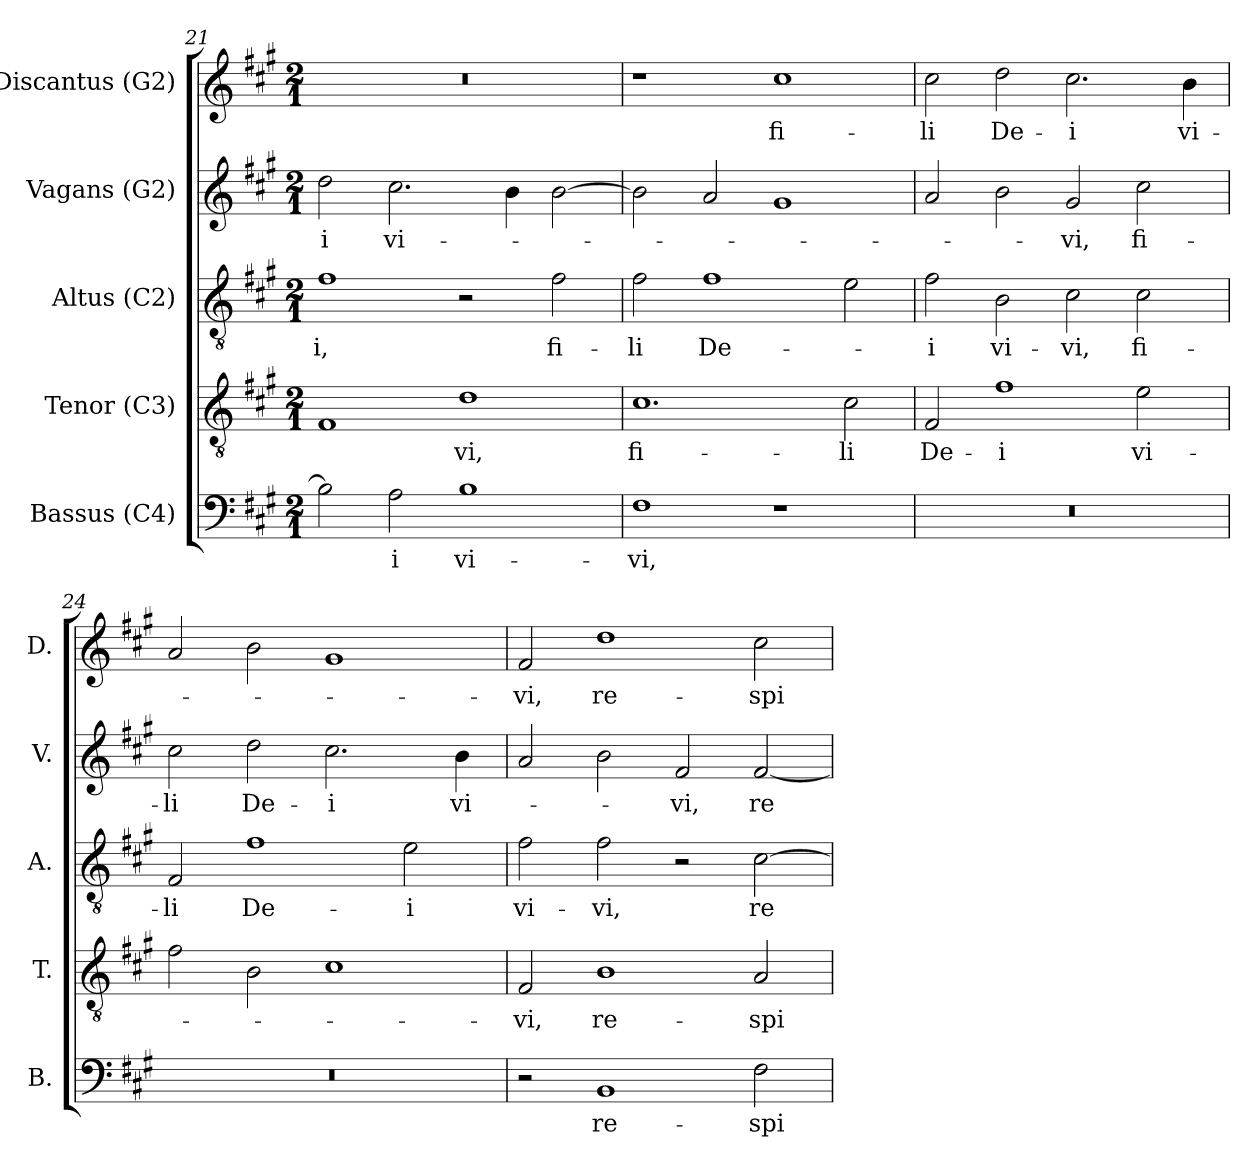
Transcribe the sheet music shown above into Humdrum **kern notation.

**kern	**text	**kern	**text	**kern	**text	**kern	**text	**kern	**text
*part5	*part5	*part4	*part4	*part3	*part3	*part2	*part2	*part1	*part1
*staff5	*staff5	*staff4	*staff4	*staff3	*staff3	*staff2	*staff2	*staff1	*staff1
*I"Bassus (C4)	*	*I"Tenor (C3)	*	*I"Altus (C2)	*	*I"Vagans (G2)	*	*I"Discantus (G2)	*
*I'B.	*	*I'T.	*	*I'A.	*	*I'V.	*	*I'D.	*
!!LO:LB:g=z
*clefF4	*	*clefGv2	*	*clefGv2	*	*clefG2	*	*clefG2	*
*	*	*ITrd7c12	*	*ITrd7c12	*	*ITrd7c12	*	*	*
*k[f#c#g#]	*	*k[f#c#g#]	*	*k[f#c#g#]	*	*k[f#c#g#]	*	*k[f#c#g#]	*
*A:	*	*A:	*	*A:	*	*A:	*	*A:	*
*M2/1	*	*M2/1	*	*M2/1	*	*M2/1	*	*M2/1	*
=21	=21	=21	=21	=21	=21	=21	=21	=21	=21
!	!	!	!	!	!LO:LY:b:color=#000000	!	!	!	!
!	!	!	!	!	!	!	!LO:LY:b:color=#000000	!LO:N:vis=1	!
2Bi\]	.	1FF#i	.	1F#i	-i,	2di\	-i	0r	.
!	!LO:LY:b:color=#000000	!	!	!	!	!	!	!	!
!	!	!	!	!	!	!	!LO:LY:b:color=#000000	!	!
2Ai\	-i	.	.	.	.	2.c#i\	vi-	.	.
!	!LO:LY:b:color=#000000	!	!	!	!	!	!	!	!
!	!	!	!LO:LY:b:color=#000000	!	!	!	!	!	!
1Bi	vi-	1Di	-vi,	2r	.	.	.	.	.
.	.	.	.	.	.	4Bi\	.	.	.
!	!	!	!	!	!LO:LY:b:color=#000000	!	!	!	!
.	.	.	.	2F#i\	fi-	[2Bi\	.	.	.
=22	=22	=22	=22	=22	=22	=22	=22	=22	=22
!	!LO:LY:b:color=#000000	!	!	!	!	!	!	!	!
!	!	!	!LO:LY:b:color=#000000	!	!	!	!	!	!
!	!	!	!	!	!LO:LY:b:color=#000000	!	!	!	!
1F#i	-vi,	1.C#i	fi-	2F#i\	-li	2Bi\]	.	1r	.
!	!	!	!	!	!LO:LY:b:color=#000000	!	!	!	!
.	.	.	.	1F#i	De-	2Ai/	.	.	.
!	!	!	!	!	!	!	!	!	!LO:LY:b:color=#000000
1r	.	.	.	.	.	1G#i	.	1cc#i	fi-
!	!	!	!LO:LY:b:color=#000000	!	!	!	!	!	!
.	.	2C#i\	-li	2Ei\	.	.	.	.	.
=23	=23	=23	=23	=23	=23	=23	=23	=23	=23
!LO:N:vis=1	!	!	!	!	!	!	!	!	!
!	!	!	!LO:LY:b:color=#000000	!	!	!	!	!	!
!	!	!	!	!	!LO:LY:b:color=#000000	!	!	!	!
!	!	!	!	!	!	!	!	!	!LO:LY:b:color=#000000
0r	.	2FF#i/	De-	2F#i\	-i	2Ai/	.	2cc#i\	-li
!	!	!	!LO:LY:b:color=#000000	!	!	!	!	!	!
!	!	!	!	!	!LO:LY:b:color=#000000	!	!	!	!
!	!	!	!	!	!	!	!	!	!LO:LY:b:color=#000000
.	.	1F#i	-i	2BBi\	vi-	2Bi\	.	2ddi\	De-
!	!	!	!	!	!LO:LY:b:color=#000000	!	!	!	!
!	!	!	!	!	!	!	!LO:LY:b:color=#000000	!	!
!	!	!	!	!	!	!	!	!	!LO:LY:b:color=#000000
.	.	.	.	2C#i\	-vi,	2G#i/	-vi,	2.cc#i\	-i
!	!	!	!LO:LY:b:color=#000000	!	!	!	!	!	!
!	!	!	!	!	!LO:LY:b:color=#000000	!	!	!	!
!	!	!	!	!	!	!	!LO:LY:b:color=#000000	!	!
.	.	2Ei\	vi-	2C#i\	fi-	2c#i\	fi-	.	.
!	!	!	!	!	!	!	!	!	!LO:LY:b:color=#000000
.	.	.	.	.	.	.	.	4bi\	vi-
=24	=24	=24	=24	=24	=24	=24	=24	=24	=24
!LO:N:vis=1	!	!	!	!	!	!	!	!	!
!	!	!	!	!	!LO:LY:b:color=#000000	!	!	!	!
!	!	!	!	!	!	!	!LO:LY:b:color=#000000	!	!
0r	.	2F#i\	.	2FF#i/	-li	2c#i\	-li	2ai/	.
!	!	!	!	!	!LO:LY:b:color=#000000	!	!	!	!
!	!	!	!	!	!	!	!LO:LY:b:color=#000000	!	!
.	.	2BBi\	.	1F#i	De-	2di\	De-	2bi\	.
!	!	!	!	!	!	!	!LO:LY:b:color=#000000	!	!
.	.	1C#i	.	.	.	2.c#i\	-i	1g#i	.
!	!	!	!	!	!LO:LY:b:color=#000000	!	!	!	!
.	.	.	.	2Ei\	-i	.	.	.	.
!	!	!	!	!	!	!	!LO:LY:b:color=#000000	!	!
.	.	.	.	.	.	4Bi\	vi-	.	.
=25	=25	=25	=25	=25	=25	=25	=25	=25	=25
!	!	!	!LO:LY:b:color=#000000	!	!	!	!	!	!
!	!	!	!	!	!LO:LY:b:color=#000000	!	!	!	!
!	!	!	!	!	!	!	!	!	!LO:LY:b:color=#000000
2r	.	2FF#i/	-vi,	2F#i\	vi-	2Ai/	.	2f#i/	-vi,
!	!LO:LY:b:color=#000000	!	!	!	!	!	!	!	!
!	!	!	!LO:LY:b:color=#000000	!	!	!	!	!	!
!	!	!	!	!	!LO:LY:b:color=#000000	!	!	!	!
!	!	!	!	!	!	!	!	!	!LO:LY:b:color=#000000
1BBi	re-	1BBi	re-	2F#i\	-vi,	2Bi\	.	1ddi	re-
!	!	!	!	!	!	!	!LO:LY:b:color=#000000	!	!
.	.	.	.	2r	.	2F#i/	-vi,	.	.
!	!LO:LY:b:color=#000000	!	!	!	!	!	!	!	!
!	!	!	!LO:LY:b:color=#000000	!	!	!	!	!	!
!	!	!	!	!	!LO:LY:b:color=#000000	!	!	!	!
!	!	!	!	!	!	!	!LO:LY:b:color=#000000	!	!
!	!	!	!	!	!	!	!	!	!LO:LY:b:color=#000000
2F#i\	-spi-	2AAi/	-spi-	[2C#i\	re-	[2F#i/	re-	2cc#i\	-spi-
=	=	=	=	=	=	=	=	=	=
*-	*-	*-	*-	*-	*-	*-	*-	*-	*-
